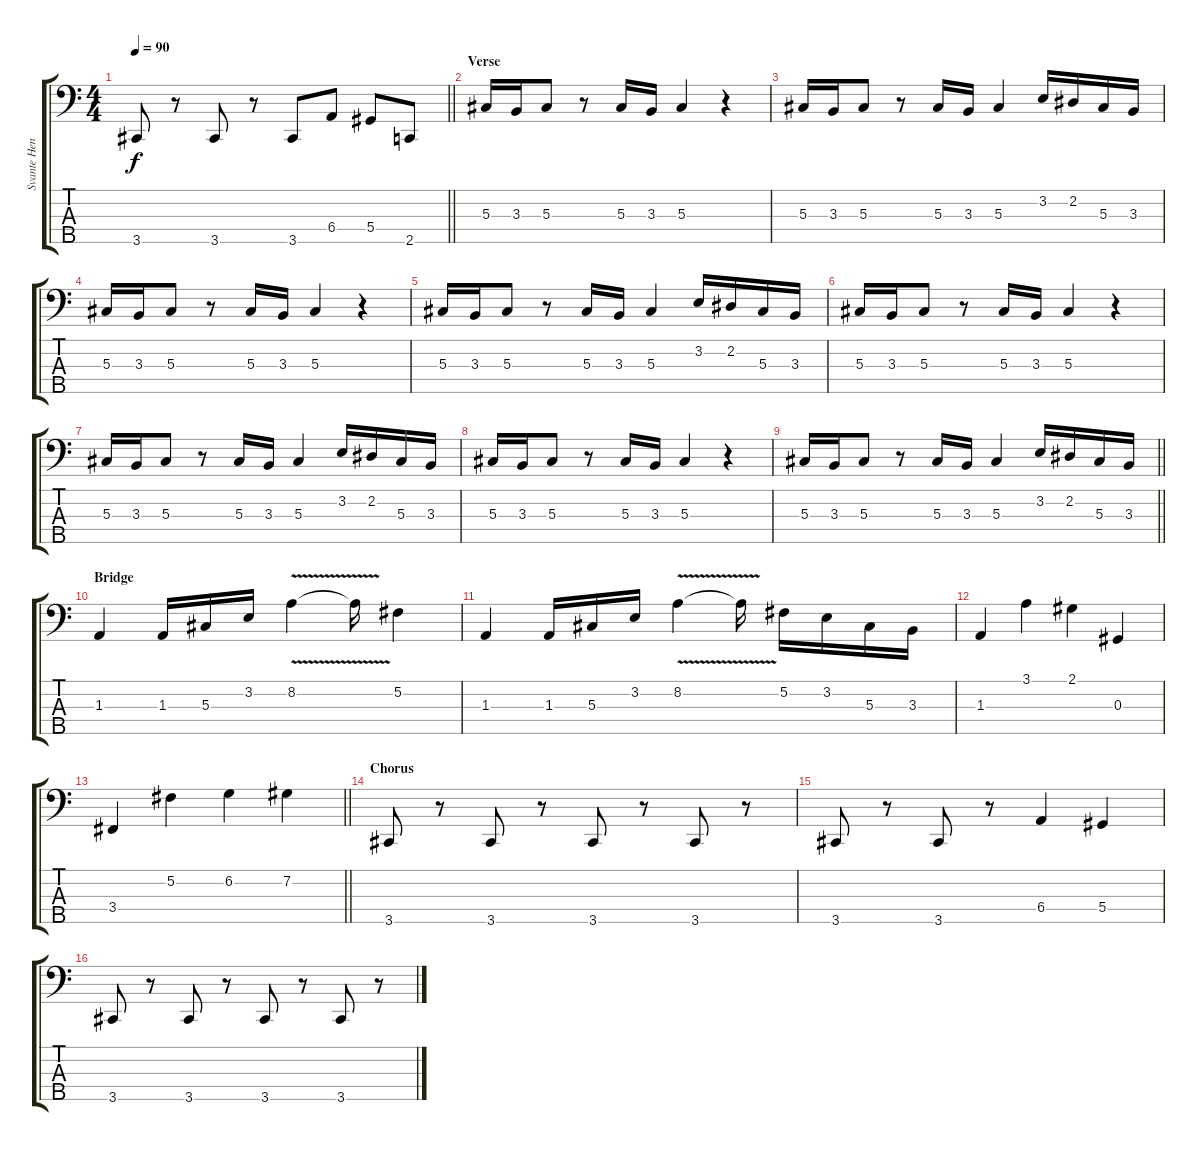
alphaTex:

\track ("Svante Henrysson" "Svante Hen") {instrument electricbassfinger}
\staff {score tabs}
\tuning (Gb2 Db2 Ab1 Eb1 Bb0) {hide}
\ts (4 4)
\tempo 90
\clef f4
\barLineRight lightlight
\ks c
3.5.8{dy f} r.8 3.5.8 r.8 3.5.8 6.4.8 5.4.8 2.5.8 |
\section ("" "Verse")
5.3.16 3.3.16 5.3.8 r.8 5.3.16 3.3.16 5.3.4 r.4 |
5.3.16 3.3.16 5.3.8 r.8 5.3.16 3.3.16 5.3.4 3.2.16 2.2.16 5.3.16 3.3.16 |
5.3.16 3.3.16 5.3.8 r.8 5.3.16 3.3.16 5.3.4 r.4 |
5.3.16 3.3.16 5.3.8 r.8 5.3.16 3.3.16 5.3.4 3.2.16 2.2.16 5.3.16 3.3.16 |
5.3.16 3.3.16 5.3.8 r.8 5.3.16 3.3.16 5.3.4 r.4 |
5.3.16 3.3.16 5.3.8 r.8 5.3.16 3.3.16 5.3.4 3.2.16 2.2.16 5.3.16 3.3.16 |
5.3.16 3.3.16 5.3.8 r.8 5.3.16 3.3.16 5.3.4 r.4 |
\barLineRight lightlight
5.3.16 3.3.16 5.3.8 r.8 5.3.16 3.3.16 5.3.4 3.2.16 2.2.16 5.3.16 3.3.16 |
\section ("" "Bridge")
1.3.4 1.3.16 5.3.16 3.2.16 8.2{v}.4 8.2{t}.16 5.2.4 |
1.3.4 1.3.16 5.3.16 3.2.16 8.2{v}.4 8.2{t}.16 5.2.16 3.2.16 5.3.16 3.3.16 |
1.3.4 3.1.4 2.1.4 0.3.4 |
\barLineRight lightlight
3.4.4 5.2.4 6.2.4 7.2.4 |
\section ("" "Chorus")
3.5.8 r.8 3.5.8 r.8 3.5.8 r.8 3.5.8 r.8 |
3.5.8 r.8 3.5.8 r.8 6.4.4 5.4.4 |
3.5.8 r.8 3.5.8 r.8 3.5.8 r.8 3.5.8 r.8
